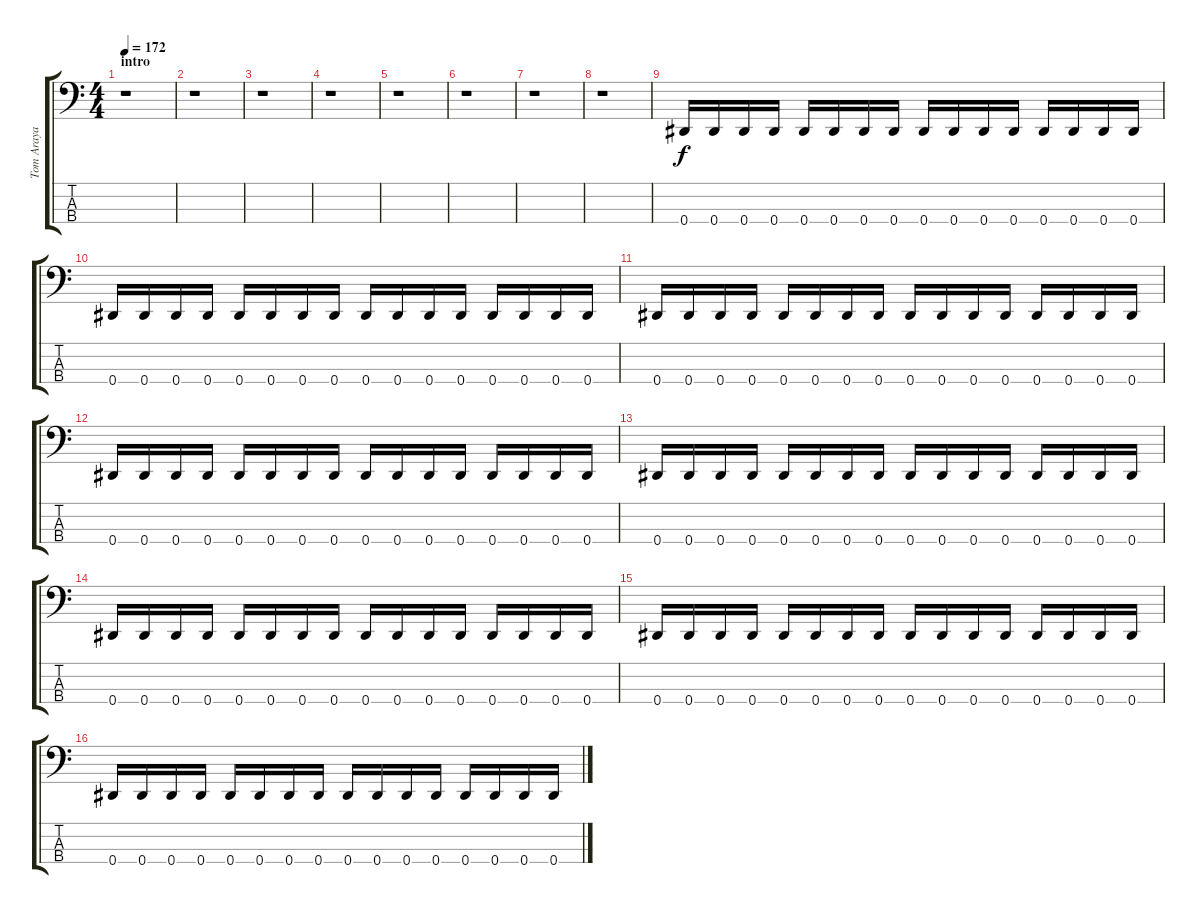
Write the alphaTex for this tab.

\track ("Tom Araya" "Tom Araya") {instrument electricbasspick}
\staff {score tabs}
\tuning (Gb2 Db2 Ab1 Eb1) {hide}
\ts (4 4)
\section ("" "intro")
\tempo 172
\clef f4
\ks c
r.1{dy f instrument electricbasspick} |
r.1 |
r.1 |
r.1 |
r.1 |
r.1 |
r.1 |
r.1 |
0.4.16 0.4.16 0.4.16 0.4.16 0.4.16 0.4.16 0.4.16 0.4.16 0.4.16 0.4.16 0.4.16 0.4.16 0.4.16 0.4.16 0.4.16 0.4.16 |
0.4.16 0.4.16 0.4.16 0.4.16 0.4.16 0.4.16 0.4.16 0.4.16 0.4.16 0.4.16 0.4.16 0.4.16 0.4.16 0.4.16 0.4.16 0.4.16 |
0.4.16 0.4.16 0.4.16 0.4.16 0.4.16 0.4.16 0.4.16 0.4.16 0.4.16 0.4.16 0.4.16 0.4.16 0.4.16 0.4.16 0.4.16 0.4.16 |
0.4.16 0.4.16 0.4.16 0.4.16 0.4.16 0.4.16 0.4.16 0.4.16 0.4.16 0.4.16 0.4.16 0.4.16 0.4.16 0.4.16 0.4.16 0.4.16 |
0.4.16 0.4.16 0.4.16 0.4.16 0.4.16 0.4.16 0.4.16 0.4.16 0.4.16 0.4.16 0.4.16 0.4.16 0.4.16 0.4.16 0.4.16 0.4.16 |
0.4.16 0.4.16 0.4.16 0.4.16 0.4.16 0.4.16 0.4.16 0.4.16 0.4.16 0.4.16 0.4.16 0.4.16 0.4.16 0.4.16 0.4.16 0.4.16 |
0.4.16 0.4.16 0.4.16 0.4.16 0.4.16 0.4.16 0.4.16 0.4.16 0.4.16 0.4.16 0.4.16 0.4.16 0.4.16 0.4.16 0.4.16 0.4.16 |
0.4.16 0.4.16 0.4.16 0.4.16 0.4.16 0.4.16 0.4.16 0.4.16 0.4.16 0.4.16 0.4.16 0.4.16 0.4.16 0.4.16 0.4.16 0.4.16
